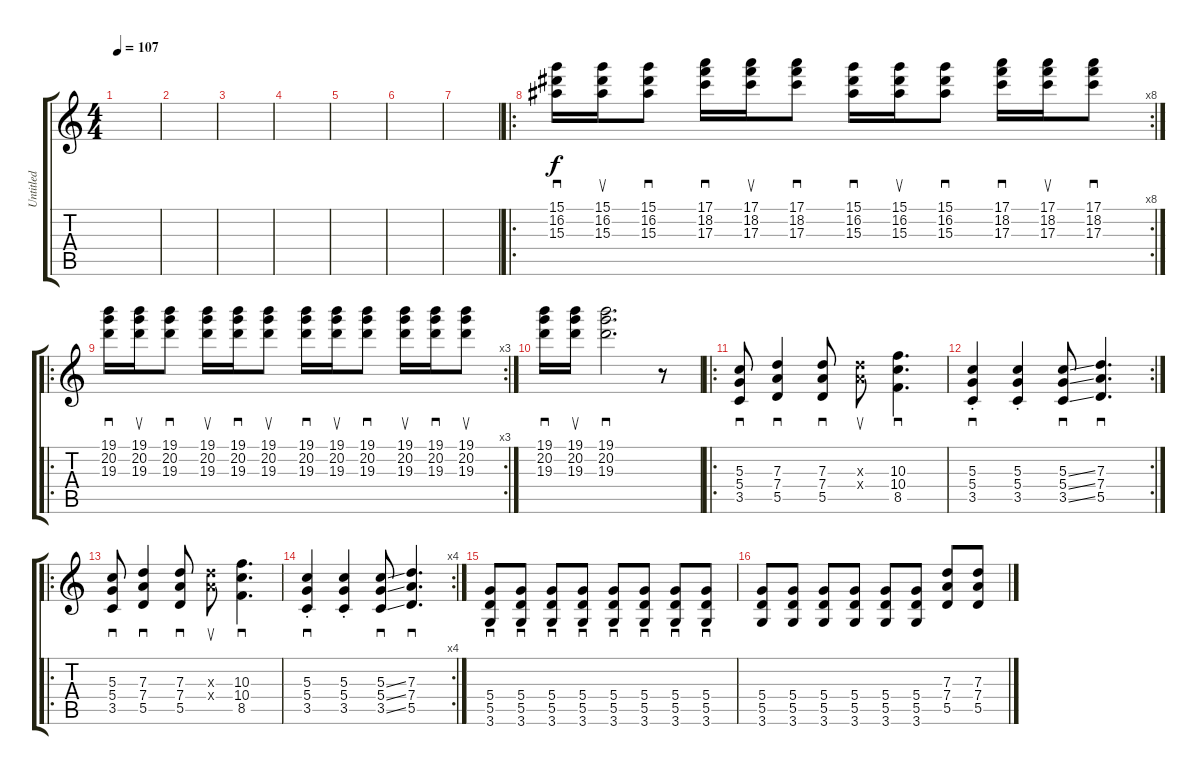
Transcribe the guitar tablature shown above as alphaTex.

\track ("Untitled" "Untitled") {instrument electricguitarclean}
\staff {score tabs}
\tuning (E4 B3 G3 D3 A2 E2) {hide}
\ts (4 4)
\tempo 107
\clef g2
\ks c
|
|
|
|
|
|
|
\ro
\rc 8
(15.1 16.2 15.3).16{sd} (15.1 16.2 15.3).16{su} (15.1 16.2 15.3).8{sd} (17.1 18.2 17.3).16{sd} (17.1 18.2 17.3).16{su} (17.1 18.2 17.3).8{sd} (15.1 16.2 15.3).16{sd} (15.1 16.2 15.3).16{su} (15.1 16.2 15.3).8{sd} (17.1 18.2 17.3).16{sd} (17.1 18.2 17.3).16{su} (17.1 18.2 17.3).8{sd} |
\ro
\rc 3
(19.1 20.2 19.3).16{sd} (19.1 20.2 19.3).16{su} (19.1 20.2 19.3).8{sd} (19.1 20.2 19.3).16{su} (19.1 20.2 19.3).16{sd} (19.1 20.2 19.3).8{su} (19.1 20.2 19.3).16{sd} (19.1 20.2 19.3).16{su} (19.1 20.2 19.3).8{sd} (19.1 20.2 19.3).16{su} (19.1 20.2 19.3).16{sd} (19.1 20.2 19.3).8{su} |
(19.1 20.2 19.3).16{sd} (19.1 20.2 19.3).16{su} (19.1 20.2 19.3).2{d sd} r.8 |
\ro
(5.3 5.4 3.5).8{sd instrument electricguitarclean} (7.3 7.4 5.5).4{sd} (7.3 7.4 5.5).8{sd} (7.3{x} 7.4{x}).8{su} (10.3 10.4 8.5).4{d sd} |
\rc 2
(5.3{st} 5.4{st} 3.5{st}).4{sd} (5.3{st} 5.4{st} 3.5{st}).4 (5.3{ss} 5.4{ss} 3.5{ss}).8{sd} (7.3 7.4 5.5).4{d sd} |
\ro
(5.3 5.4 3.5).8{sd instrument electricguitarclean} (7.3 7.4 5.5).4{sd} (7.3 7.4 5.5).8{sd} (7.3{x} 7.4{x}).8{su} (10.3 10.4 8.5).4{d sd} |
\rc 4
(5.3{st} 5.4{st} 3.5{st}).4{sd} (5.3{st} 5.4{st} 3.5{st}).4 (5.3{ss} 5.4{ss} 3.5{ss}).8{sd} (7.3 7.4 5.5).4{d sd} |
(5.4 5.5 3.6).8{sd} (5.4 5.5 3.6).8{sd} (5.4 5.5 3.6).8{sd} (5.4 5.5 3.6).8{sd} (5.4 5.5 3.6).8{sd} (5.4 5.5 3.6).8{sd} (5.4 5.5 3.6).8{sd} (5.4 5.5 3.6).8{sd} |
(5.4 5.5 3.6).8 (5.4 5.5 3.6).8 (5.4 5.5 3.6).8 (5.4 5.5 3.6).8 (5.4 5.5 3.6).8 (5.4 5.5 3.6).8 (7.3 7.4 5.5).8 (7.3 7.4 5.5).8
